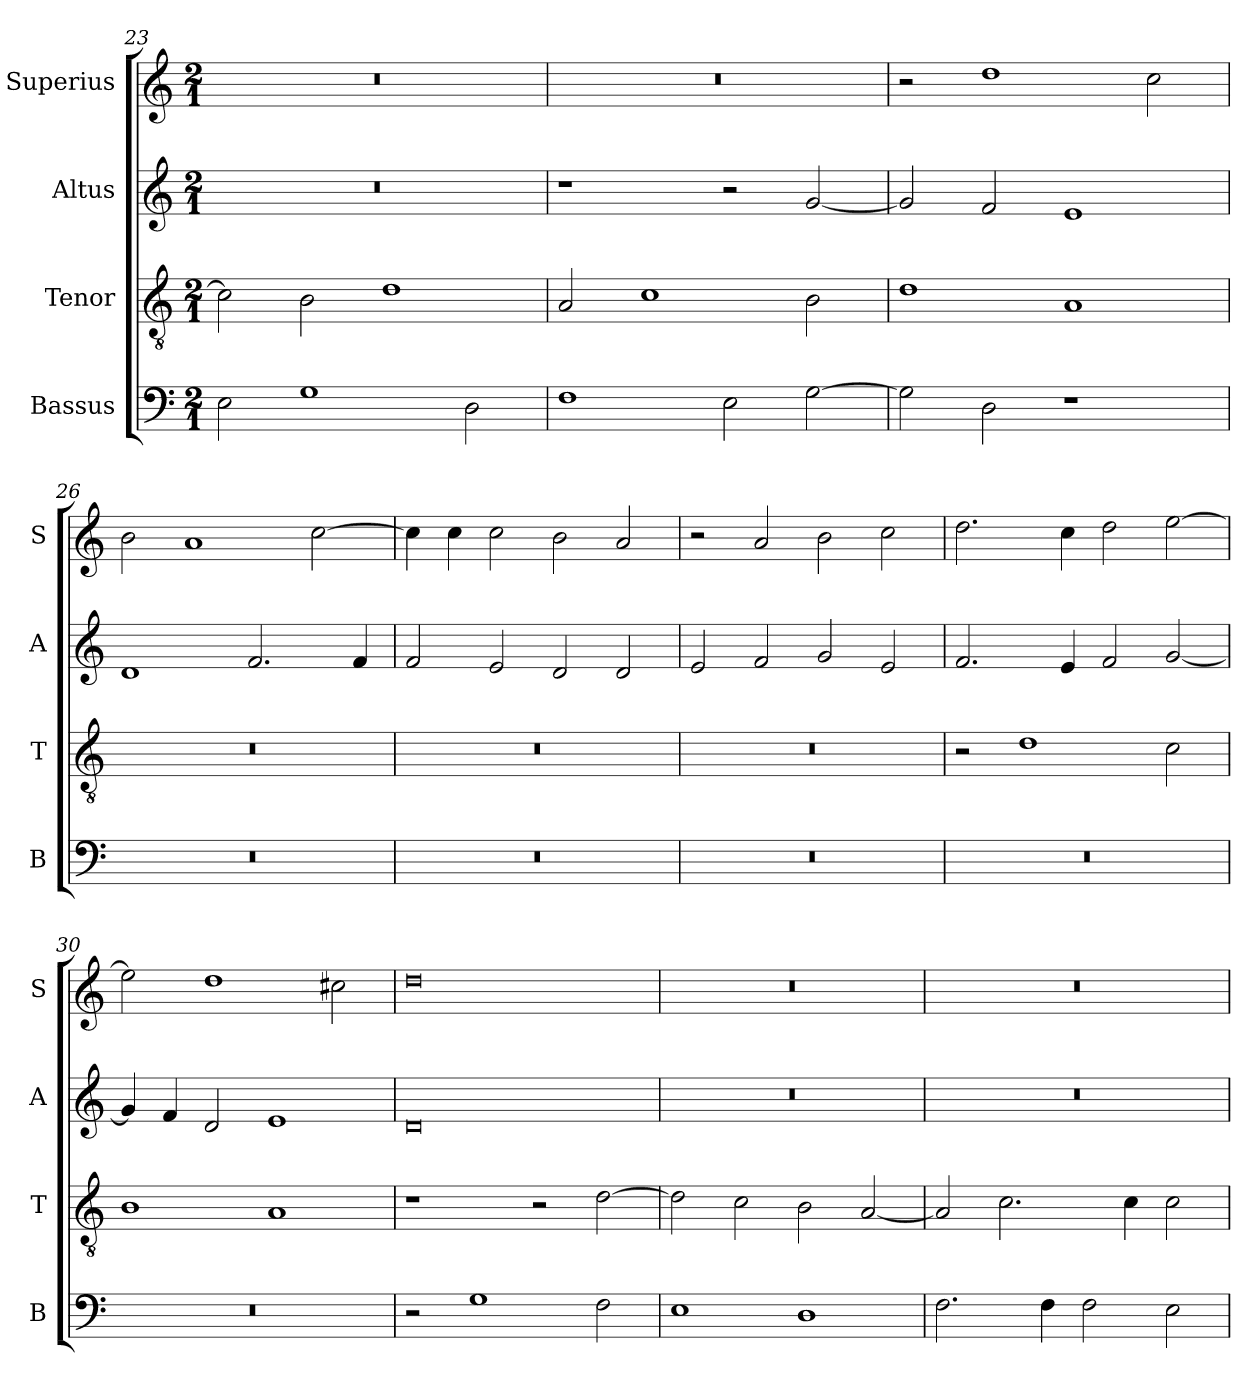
**kern	**kern	**kern	**kern
*part4	*part3	*part2	*part1
*staff4	*staff3	*staff2	*staff1
*I"Bassus	*I"Tenor	*I"Altus	*I"Superius
*I'B	*I'T	*I'A	*I'S
*clefF4	*clefGv2	*clefG2	*clefG2
*k[]	*k[]	*k[]	*k[]
*C:	*C:	*C:	*C:
*M2/1	*M2/1	*M2/1	*M2/1
=23	=23	=23	=23
2E	2c]	0r	0r
1G	2B	.	.
.	1d	.	.
2D	.	.	.
=24	=24	=24	=24
1F	2A	1r	0r
.	1c	.	.
2E	.	2r	.
[2G	2B	[2g	.
=25	=25	=25	=25
2G]	1d	2g]	2r
2D	.	2f	1dd
1r	1A	1e	.
.	.	.	2cc
=26	=26	=26	=26
0r	0r	1d	2b
.	.	.	1a
.	.	2.f	.
.	.	.	[2cc
.	.	4f	.
=27	=27	=27	=27
0r	0r	2f	4cc]
.	.	.	4cc
.	.	2e	2cc
.	.	2d	2b
.	.	2d	2a
=28	=28	=28	=28
0r	0r	2e	2r
.	.	2f	2a
.	.	2g	2b
.	.	2e	2cc
=29	=29	=29	=29
0r	2r	2.f	2.dd
.	1d	.	.
.	.	4e	4cc
.	.	2f	2dd
.	2c	[2g	[2ee
=30	=30	=30	=30
0r	1B	4g]	2ee]
.	.	4f	.
.	.	2d	1dd
.	1A	1e	.
.	.	.	2cc#X
=31	=31	=31	=31
2r	1r	0d	0dd
1G	.	.	.
.	2r	.	.
2F	[2d	.	.
=32	=32	=32	=32
1E	2d]	0r	0r
.	2c	.	.
1D	2B	.	.
.	[2A	.	.
=33	=33	=33	=33
2.F	2A]	0r	0r
.	2.c	.	.
4F	.	.	.
2F	.	.	.
.	4c	.	.
2E	2c	.	.
=	=	=	=
*-	*-	*-	*-
